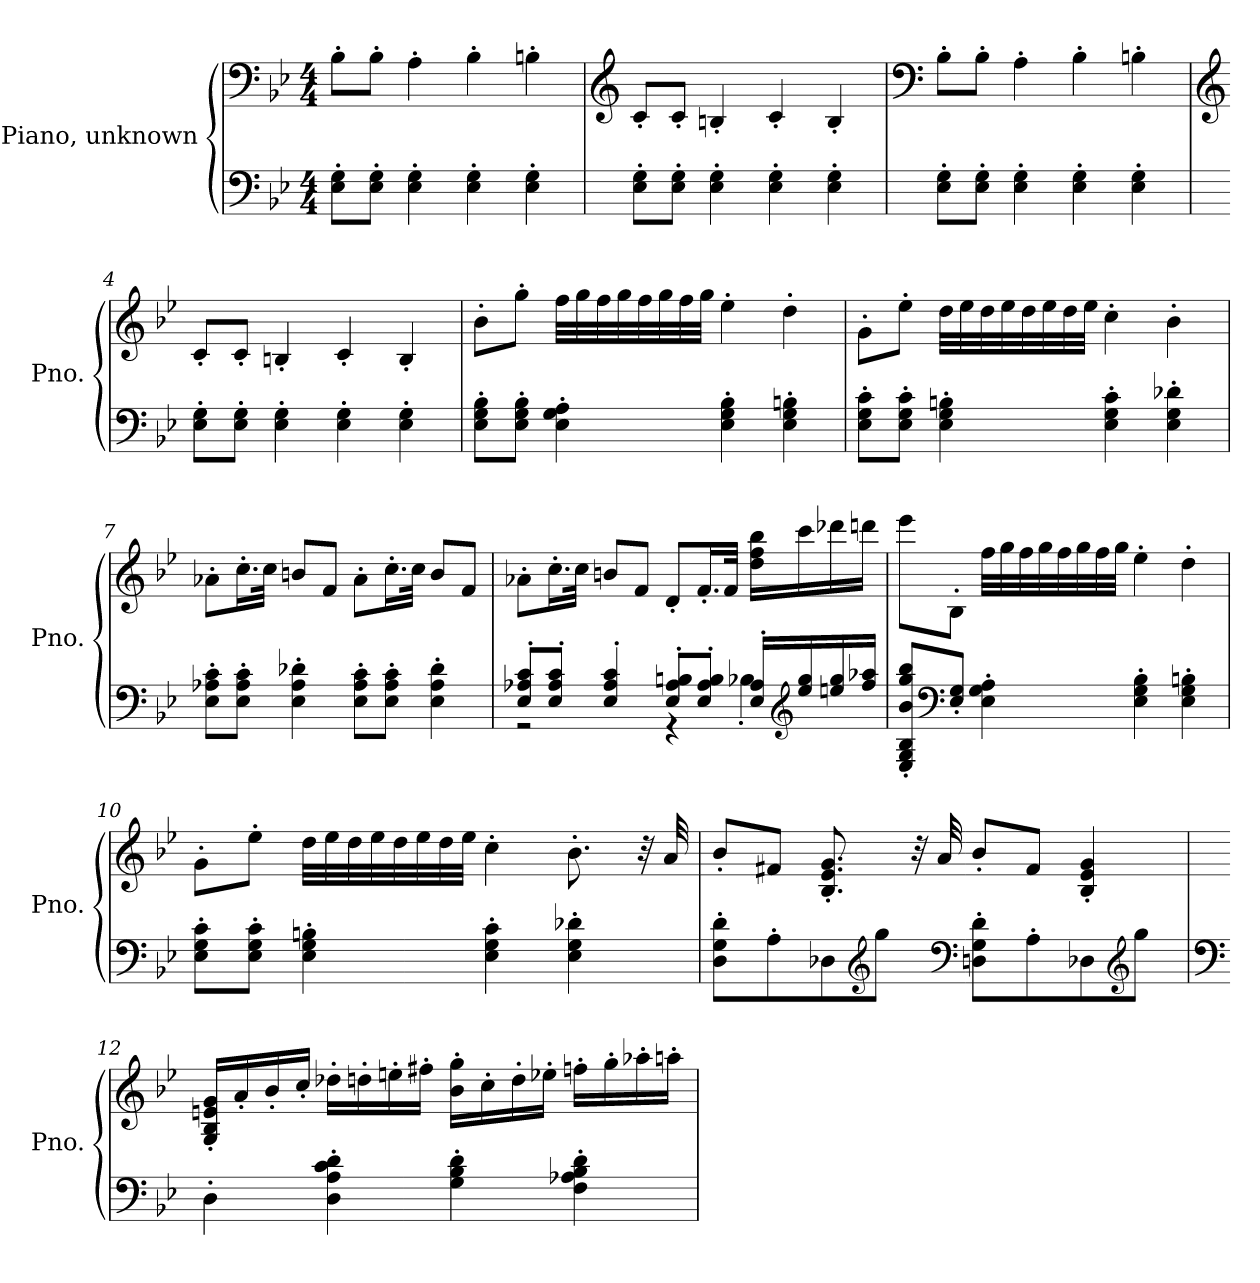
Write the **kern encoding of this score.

**kern	**kern
*part1	*part1
*staff2	*staff1
*I"Piano, unknown	*
*I'Pno.	*
*clefF4	*clefF4
*k[b-e-]	*k[b-e-]
*M4/4	*M4/4
*MM120	*MM120
=1	=1
8E-\' 8G\'L	8B-'\L
8E-\' 8G\'J	8B-'\J
4E-\' 4G\'	4A'\
4E-\' 4G\'	4B-'\
4E-\' 4G\'	4Bn'\
=2	=2
*	*clefG2
8E-\' 8G\'L	8c'/L
8E-\' 8G\'J	8c'/J
4E-\' 4G\'	4Bn'/
4E-\' 4G\'	4c'/
4E-\' 4G\'	4B'/
=3	=3
*	*clefF4
8E-\' 8G\'L	8B-'\L
8E-\' 8G\'J	8B-'\J
4E-\' 4G\'	4A'\
4E-\' 4G\'	4B-'\
4E-\' 4G\'	4Bn'\
=4	=4
*	*clefG2
8E-\' 8G\'L	8c'/L
8E-\' 8G\'J	8c'/J
4E-\' 4G\'	4Bn'/
4E-\' 4G\'	4c'/
4E-\' 4G\'	4B'/
!!LO:LB:g=z
=5	=5
8E-\' 8G\' 8B-\'L	8b-'\L
8E-\' 8G\' 8B-\'J	8gg'\J
4E-\' 4G\' 4A\'	32ff\LLL
.	32gg\
.	32ff\
.	32gg\
.	32ff\
.	32gg\
.	32ff\
.	32gg\JJJ
4E-\' 4G\' 4B-\'	4ee-'\
4E-\' 4G\' 4Bn\'	4dd'\
=6	=6
8E-\' 8G\' 8c\'L	8g'\L
8E-\' 8G\' 8c\'J	8ee-'\J
4E-\' 4G\' 4Bn\'	32dd\LLL
.	32ee-\
.	32dd\
.	32ee-\
.	32dd\
.	32ee-\
.	32dd\
.	32ee-\JJJ
4E-\' 4G\' 4c\'	4cc'\
4E-\' 4G\' 4d-X\'	4b-'\
=7	=7
8E-\' 8A-X\' 8c\'L	8a-X'\L
8E-\' 8A-\' 8c\'J	16.cc'\L
.	32cc\JJk
4E-\' 4A-\' 4d-X\'	8bn/L
.	8f/J
8E-\' 8A-\' 8c\'L	8a-'\L
8E-\' 8A-\' 8c\'J	16.cc'\L
.	32cc\JJk
4E-\' 4A-\' 4d-\'	8b/L
.	8f/J
!!LO:LB:g=z
=8	=8
*^	*
8E-/' 8A-X/' 8c/'L	2r	8a-X'\L
8E-/' 8A-/' 8c/'J	.	16.cc'\L
.	.	32cc\JJk
4E-/' 4A-/' 4c/'	.	8bn/L
.	.	8f/J
8E-/' 8A-/' 8Bn/'L	4r	8d'/L
8E-/' 8A-/' 8B/'J	.	16.f'/L
.	.	32f/JJk
16E-/' 16A-/'LL	4B-X'\	16dd\ 16ff\ 16bb-\LL
*clefG2	*	*
16ee-/ 16gg/	.	16ccc\
16een/ 16gg/	.	16ddd-X\
16ff/ 16aa-X/JJ	.	16dddn\JJ
*v	*v	*
=9	=9
8E-/' 8G/' 8B-/' 8b-/' 8gg/' 8bb-/'L	8eee-\L
*clefF4	*
8E-/' 8G/'J	8B-'\J
4E-\' 4G\' 4A\'	32ff\LLL
.	32gg\
.	32ff\
.	32gg\
.	32ff\
.	32gg\
.	32ff\
.	32gg\JJJ
4E-\' 4G\' 4B-\'	4ee-'\
4E-\' 4G\' 4Bn\'	4dd'\
!!LO:LB:g=z
=10	=10
8E-\' 8G\' 8c\'L	8g'\L
8E-\' 8G\' 8c\'J	8ee-'\J
4E-\' 4G\' 4Bn\'	32dd\LLL
.	32ee-\
.	32dd\
.	32ee-\
.	32dd\
.	32ee-\
.	32dd\
.	32ee-\JJJ
4E-\' 4G\' 4c\'	4cc'\
4E-\' 4G\' 4d-X\'	8.b-'\
.	32r
.	32a/
=11	=11
8D\' 8G\' 8d\'L	8b-'/L
8A'\	8f#X/J
8D-X\	8.B-/' 8.e-/' 8.g/'
*clefG2	*
8gg\J	.
.	32r
.	32a/
*clefF4	*
8Dn\' 8G\' 8d\'L	8b-'/L
8A'\	8f#/J
8D-X\	4B-/' 4e-/' 4g/'
*clefG2	*
8gg\J	.
!!LO:LB:g=z
=12	=12
*clefF4	*
4D'\	16G/' 16B-/' 16en/' 16g/'LL
.	16a'/
.	16b-'/
.	16cc'/JJ
4D\' 4A\' 4c\' 4d\'	16dd-X'\LL
.	16ddn'\
.	16een'\
.	16ff#X'\JJ
4G\' 4B-\' 4d\'	16b-\' 16gg\'LL
.	16cc'\
.	16dd'\
.	16ee-X'\JJ
4F\' 4A-X\' 4B-\' 4d\'	16ffn'\LL
.	16gg'\
.	16aa-X'\
.	16aan'\JJ
=	=
*-	*-
